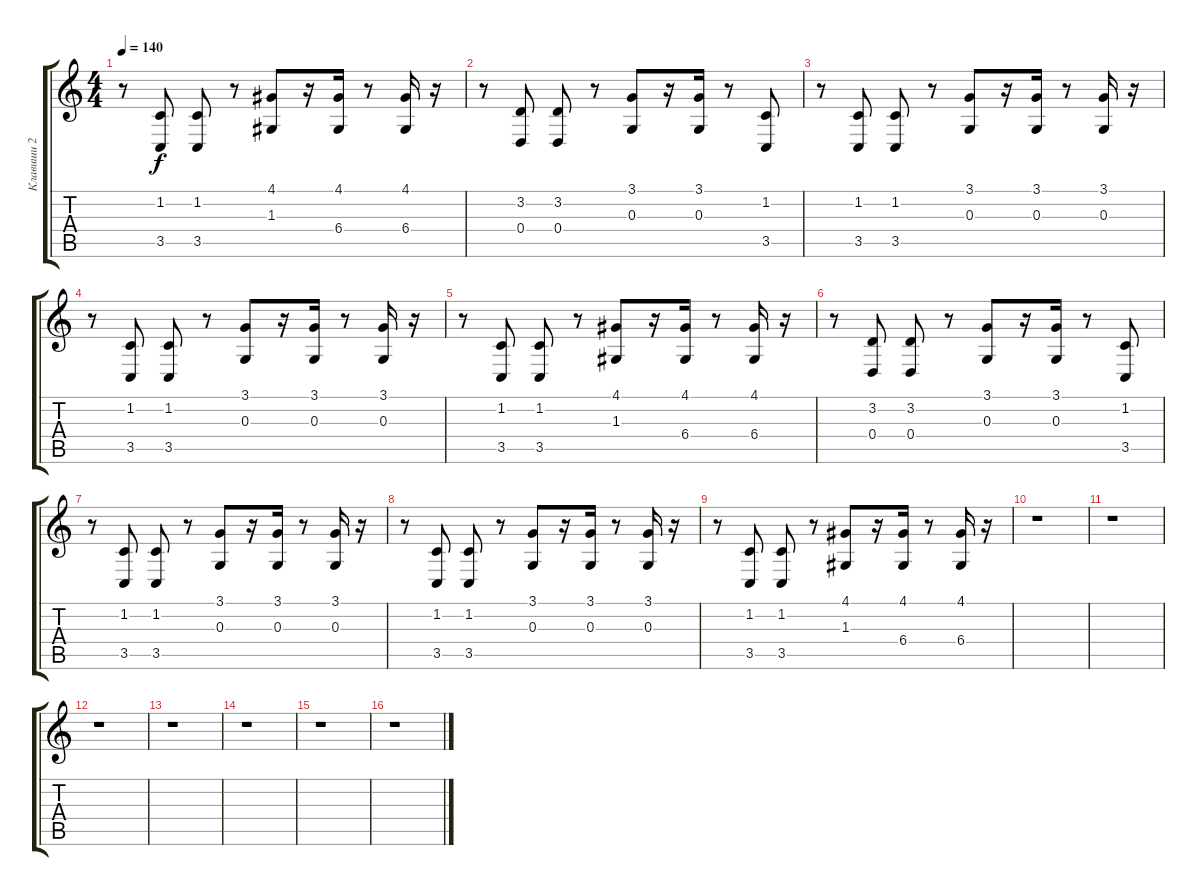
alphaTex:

\track ("Клавиши 2" "Клавиши 2") {instrument lead2sawtooth}
\staff {score tabs}
\tuning (E4 B3 G3 D3 A2 E2) {hide}
\ts (4 4)
\tempo 140
\clef g2
\ks c
r.8{dy f} (1.2 3.5).8 (1.2 3.5).8 r.8 (4.1 1.3).8 r.16 (4.1 6.4).16 r.8 (4.1 6.4).16 r.16 |
r.8 (3.2 0.4).8 (3.2 0.4).8 r.8 (3.1 0.3).8 r.16 (3.1 0.3).16 r.8 (1.2 3.5).8 |
r.8 (1.2 3.5).8 (1.2 3.5).8 r.8 (3.1 0.3).8 r.16 (3.1 0.3).16 r.8 (3.1 0.3).16 r.16 |
r.8 (1.2 3.5).8 (1.2 3.5).8 r.8 (3.1 0.3).8 r.16 (3.1 0.3).16 r.8 (3.1 0.3).16 r.16 |
r.8 (1.2 3.5).8 (1.2 3.5).8 r.8 (4.1 1.3).8 r.16 (4.1 6.4).16 r.8 (4.1 6.4).16 r.16 |
r.8 (3.2 0.4).8 (3.2 0.4).8 r.8 (3.1 0.3).8 r.16 (3.1 0.3).16 r.8 (1.2 3.5).8 |
r.8 (1.2 3.5).8 (1.2 3.5).8 r.8 (3.1 0.3).8 r.16 (3.1 0.3).16 r.8 (3.1 0.3).16 r.16 |
r.8 (1.2 3.5).8 (1.2 3.5).8 r.8 (3.1 0.3).8 r.16 (3.1 0.3).16 r.8 (3.1 0.3).16 r.16 |
r.8 (1.2 3.5).8 (1.2 3.5).8 r.8 (4.1 1.3).8 r.16 (4.1 6.4).16 r.8 (4.1 6.4).16 r.16 |
r.1 |
r.1 |
r.1 |
r.1 |
r.1 |
r.1 |
r.1
